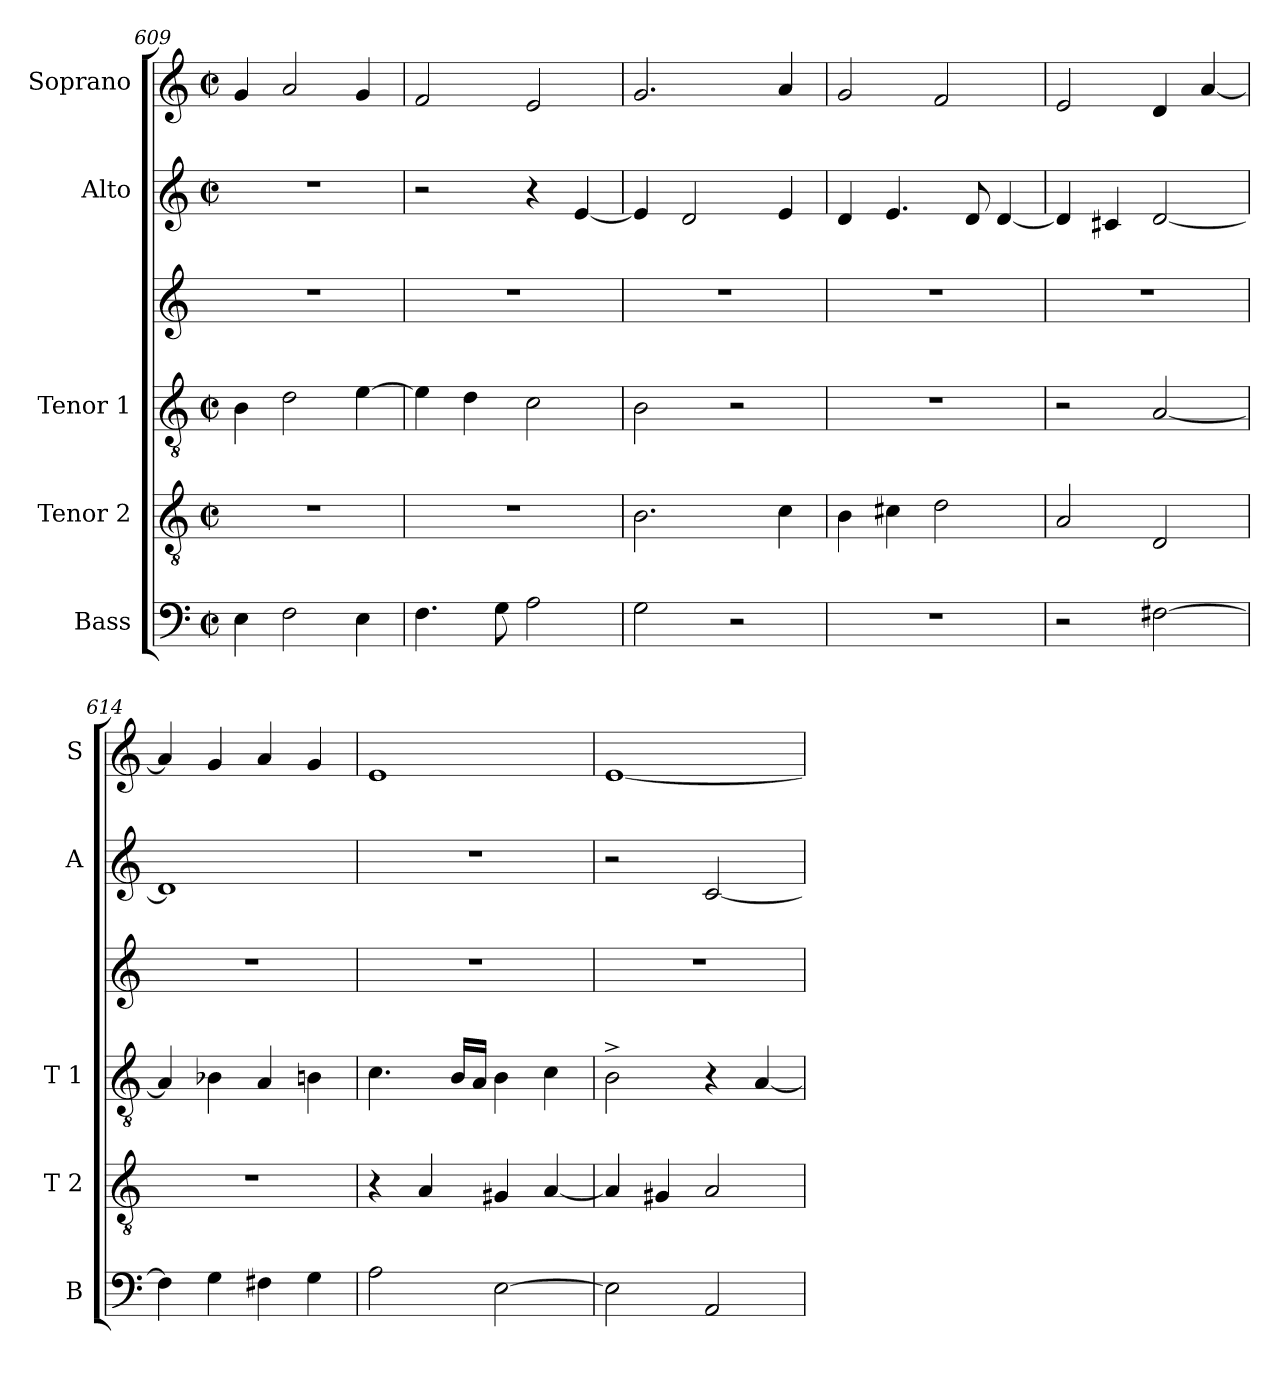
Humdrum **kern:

**kern	**kern	**kern	**kern	**kern	**kern
*part6	*part5	*part4	*part3	*part2	*part1
*staff6	*staff5	*staff4	*staff3	*staff2	*staff1
*I"Bass	*I"Tenor 2	*I"Tenor 1	*	*I"Alto	*I"Soprano
*I'B	*I'T 2	*I'T 1	*	*I'A	*I'S
*clefF4	*clefGv2	*clefGv2	*clefG2	*clefG2	*clefG2
*k[]	*k[]	*k[]	*k[]	*k[]	*k[]
*C:	*C:	*C:	*C:	*C:	*C:
*M2/2	*M2/2	*M2/2	*	*M2/2	*M2/2
*met(c|)	*met(c|)	*met(c|)	*	*met(c|)	*met(c|)
=609	=609	=609	=609	=609	=609
4E\	1r	4B\	1r	1r	4g/
2F\	.	2d\	.	.	2a/
4E\	.	[>4e\	.	.	4g/
=610	=610	=610	=610	=610	=610
4.F\	1r	4e\]	1r	2r	2f/
.	.	4d\	.	.	.
8G\	.	.	.	.	.
2A\	.	2c\	.	4r	2e/
.	.	.	.	[<4e/	.
=611	=611	=611	=611	=611	=611
2G\	2.B\	2B\	1r	4e/]	2.g/
.	.	.	.	2d/	.
2r	.	2r	.	.	.
.	4c\	.	.	4e/	4a/
=612	=612	=612	=612	=612	=612
1r	4B\	1r	1r	4d/	2g/
.	4c#X\	.	.	4.e/	.
.	2d\	.	.	.	2f/
.	.	.	.	8d/	.
.	.	.	.	[<4d/	.
=613	=613	=613	=613	=613	=613
2r	2A/	2r	1r	4d/]	2e/
.	.	.	.	4c#X/	.
[<2F#X\	2D/	[<2A/	.	[<2d/	4d/
.	.	.	.	.	[<4a/
!!LO:LB:g=z
=614	=614	=614	=614	=614	=614
4F#\]	1r	4A/]	1r	1d]	4a/]
4G\	.	4B-X\	.	.	4g/
4F#X\	.	4A/	.	.	4a/
4G\	.	4Bn\	.	.	4g/
=615	=615	=615	=615	=615	=615
2A\	4r	4.c\	1r	1r	1e
.	4A/	.	.	.	.
.	.	16B/LL	.	.	.
.	.	16A/JJ	.	.	.
[>2E\	4G#X/	4B\	.	.	.
.	[<4A/	4c\	.	.	.
=616	=616	=616	=616	=616	=616
2E\]	4A/]	2B^>\	1r	2r	[<1e
.	4G#X/	.	.	.	.
2AA/	2A/	4r	.	[<2c/	.
.	.	[<4A/	.	.	.
=	=	=	=	=	=
*-	*-	*-	*-	*-	*-
